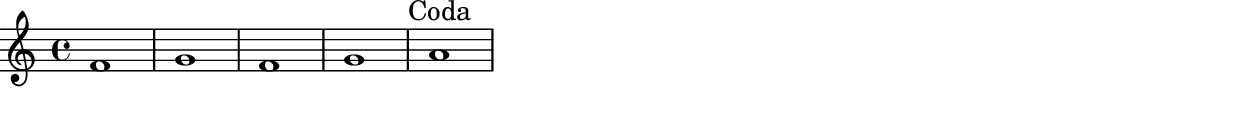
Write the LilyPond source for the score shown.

%% Generated by lilypond-book
%% Options: [exampleindent=10.16\mm,indent=0\mm,line-width=160\mm,paper-height=845.047\pt,paper-width=597.508\pt,papersize='(cons (* 597.508 pt) (* 845.047 pt))]
\include "lilypond-book-preamble.ly"


% ****************************************************************
% Start cut-&-pastable-section
% ****************************************************************

#(ly:set-option 'eps-box-padding 3.000000)



\paper {
  #(set-paper-size '(cons (* 597.508 pt) (* 845.047 pt)))
  indent = 0\mm
  line-width = 160\mm
  % offset the left padding, also add 1mm as lilypond creates cropped
  % images with a little space on the right
  line-width = #(- line-width (* mm  3.000000) (* mm 1))
}

\layout {
  
}




% ****************************************************************
% ly snippet:
% ****************************************************************
\sourcefilename "/lilypond-2.25.16/input/regression/repeat-dc-one-alternative.ly"
\sourcefileline 0
\version "2.23.6"

#(ly:set-option 'warning-as-error #t)

\header {
  texidoc="A @code{\\repeat segno} with a single alternative ending
that is used for all volte receives a volta bracket rather than a coda
sign because there is no material to skip.  The bracket hooks down at
the @emph{D.C.}.

The bracket communicates the return count, so the return count is
omitted from the @emph{D.C.} instruction to avoid redundancy."
}

piece = \new Voice \fixed c' {
  \repeat segno 2 {
    f1
    \alternative {
      \volta 1,2 {
        g1
      }
    }
  }
  \sectionLabel "Coda"
  a1
}

\new Score { \piece }
\new Score { \unfoldRepeats \piece }



% ****************************************************************
% end ly snippet
% ****************************************************************
